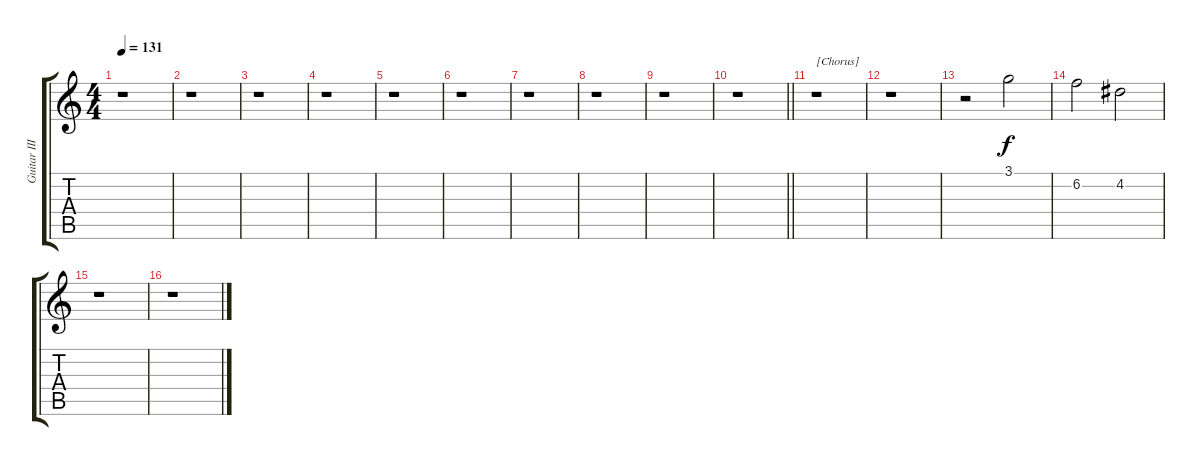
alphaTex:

\track ("Guitar III" "Guitar III") {instrument acousticguitarsteel}
\staff {score tabs}
\tuning (E4 B3 G3 D3 A2 E2) {hide}
\ts (4 4)
\tempo 131
\clef g2
\ks c
r.1{dy mp} |
r.1 |
r.1 |
r.1 |
r.1 |
r.1 |
r.1 |
r.1 |
r.1 |
\barLineRight lightlight
r.1 |
r.1{txt "[Chorus]"} |
r.1 |
r.2 3.1.2{dy f instrument distortionguitar} |
6.2.2 4.2.2 |
r.1 |
r.1
